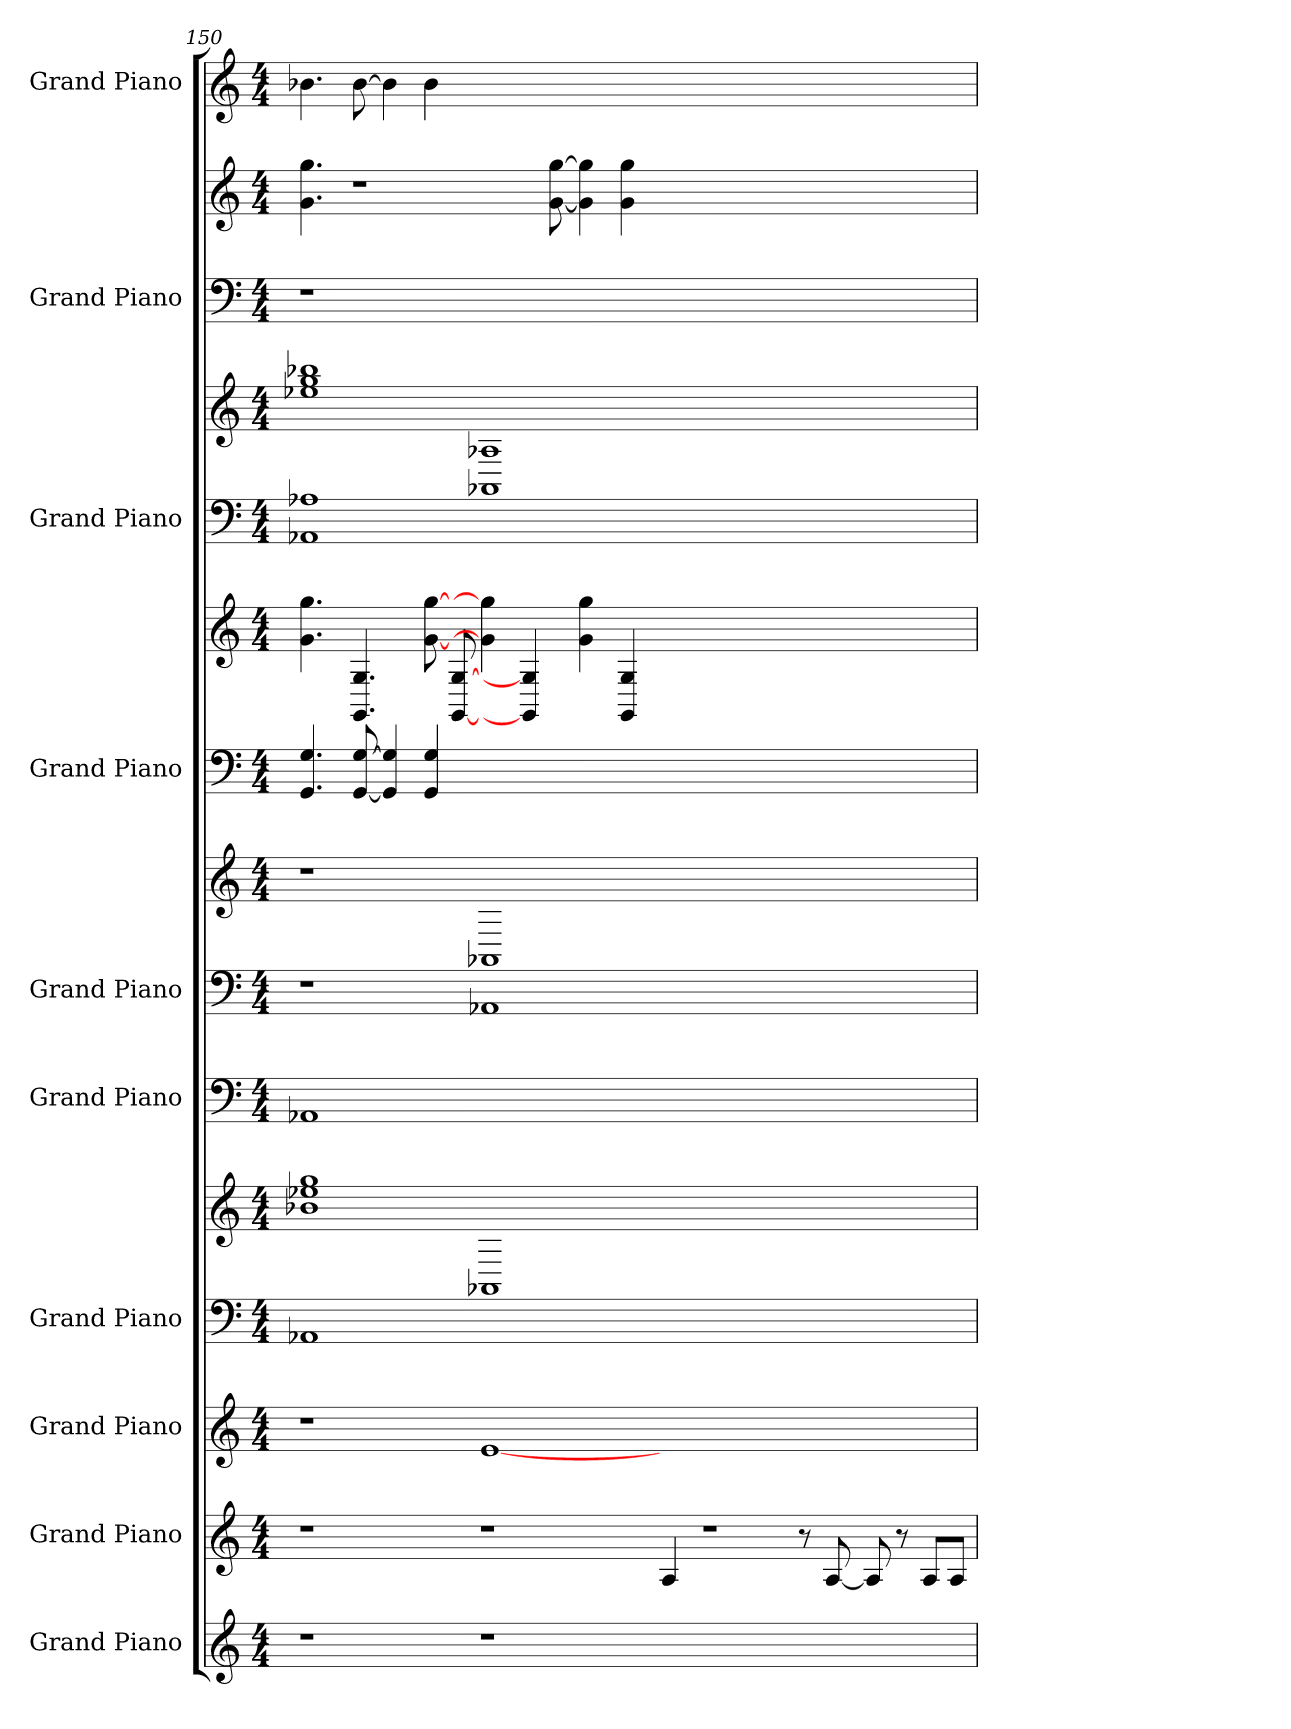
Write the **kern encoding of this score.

**kern	**kern	**kern	**kern	**kern	**kern	**kern	**kern	**kern	**kern	**kern	**kern	**kern	**kern	**kern
*part10	*part9	*part8	*part7	*part7	*part6	*part5	*part5	*part4	*part4	*part3	*part3	*part2	*part2	*part1
*staff15	*staff14	*staff13	*staff12	*staff11	*staff10	*staff9	*staff8	*staff7	*staff6	*staff5	*staff4	*staff3	*staff2	*staff1
*I"Grand Piano	*I"Grand Piano	*I"Grand Piano	*I"Grand Piano	*	*I"Grand Piano	*I"Grand Piano	*	*I"Grand Piano	*	*I"Grand Piano	*	*I"Grand Piano	*	*I"Grand Piano
*clefG2	*clefG2	*clefG2	*clefF4	*clefG2	*clefF4	*clefF4	*clefG2	*clefF4	*clefG2	*clefF4	*clefG2	*clefF4	*clefG2	*clefG2
*k[]	*k[]	*k[]	*k[]	*k[]	*k[]	*k[]	*k[]	*k[]	*k[]	*k[]	*k[]	*k[]	*k[]	*k[]
*C:	*C:	*C:	*C:	*C:	*C:	*C:	*C:	*C:	*C:	*C:	*C:	*C:	*C:	*C:
*M4/4	*M4/4	*M4/4	*M4/4	*M4/4	*M4/4	*M4/4	*M4/4	*M4/4	*M4/4	*M4/4	*M4/4	*M4/4	*M4/4	*M4/4
=150	=150	=150	=150	=150	=150	=150	=150	=150	=150	=150	=150	=150	=150	=150
1r	1r	1r	1AA-X	1b-X 1ee-X 1gg	1AA-X	1r	1r	4.GG 4.G	4.g 4.gg	1AA-X 1A-X	1ee-X 1gg 1bb-X	1r	4.g 4.gg	4.b-X
.	.	.	.	.	.	.	.	[8GG [8G	4.GG 4.G	.	.	.	1r	[8b-
.	.	.	.	.	.	.	.	4GG] 4G]	.	.	.	.	.	4b-]
.	.	.	.	.	.	.	.	4GG 4G	[8g [8gg	.	.	.	.	4b-
.	.	.	.	.	.	.	.	.	[8GG [8G	.	.	.	.	.
1r	1r	[1e	0.ryy	1AA-X	0.ryy	1AA-X	1AA-X	0.ryy	4g] 4gg]	0.ryy	1AA-X 1A-X	0.ryy	.	0.ryy
.	.	.	.	.	.	.	.	.	4GG] 4G]	.	.	.	.	.
.	.	.	.	.	.	.	.	.	.	.	.	.	[8g [8gg	.
.	.	.	.	.	.	.	.	.	4g 4gg	.	.	.	4g] 4gg]	.
.	.	.	.	.	.	.	.	.	4GG 4G	.	.	.	4g 4gg	.
0ryy	4A	0ryy	.	0ryy	.	0ryy	0ryy	.	0ryy	.	0ryy	.	0ryy	.
.	1r	.	.	.	.	.	.	.	.	.	.	.	.	.
.	8r	.	.	.	.	.	.	.	.	.	.	.	.	.
.	[8A	.	.	.	.	.	.	.	.	.	.	.	.	.
.	8A]	.	.	.	.	.	.	.	.	.	.	.	.	.
.	8r	.	.	.	.	.	.	.	.	.	.	.	.	.
.	8AL	.	.	.	.	.	.	.	.	.	.	.	.	.
.	8AJ	.	.	.	.	.	.	.	.	.	.	.	.	.
=	=	=	=	=	=	=	=	=	=	=	=	=	=	=
*-	*-	*-	*-	*-	*-	*-	*-	*-	*-	*-	*-	*-	*-	*-
